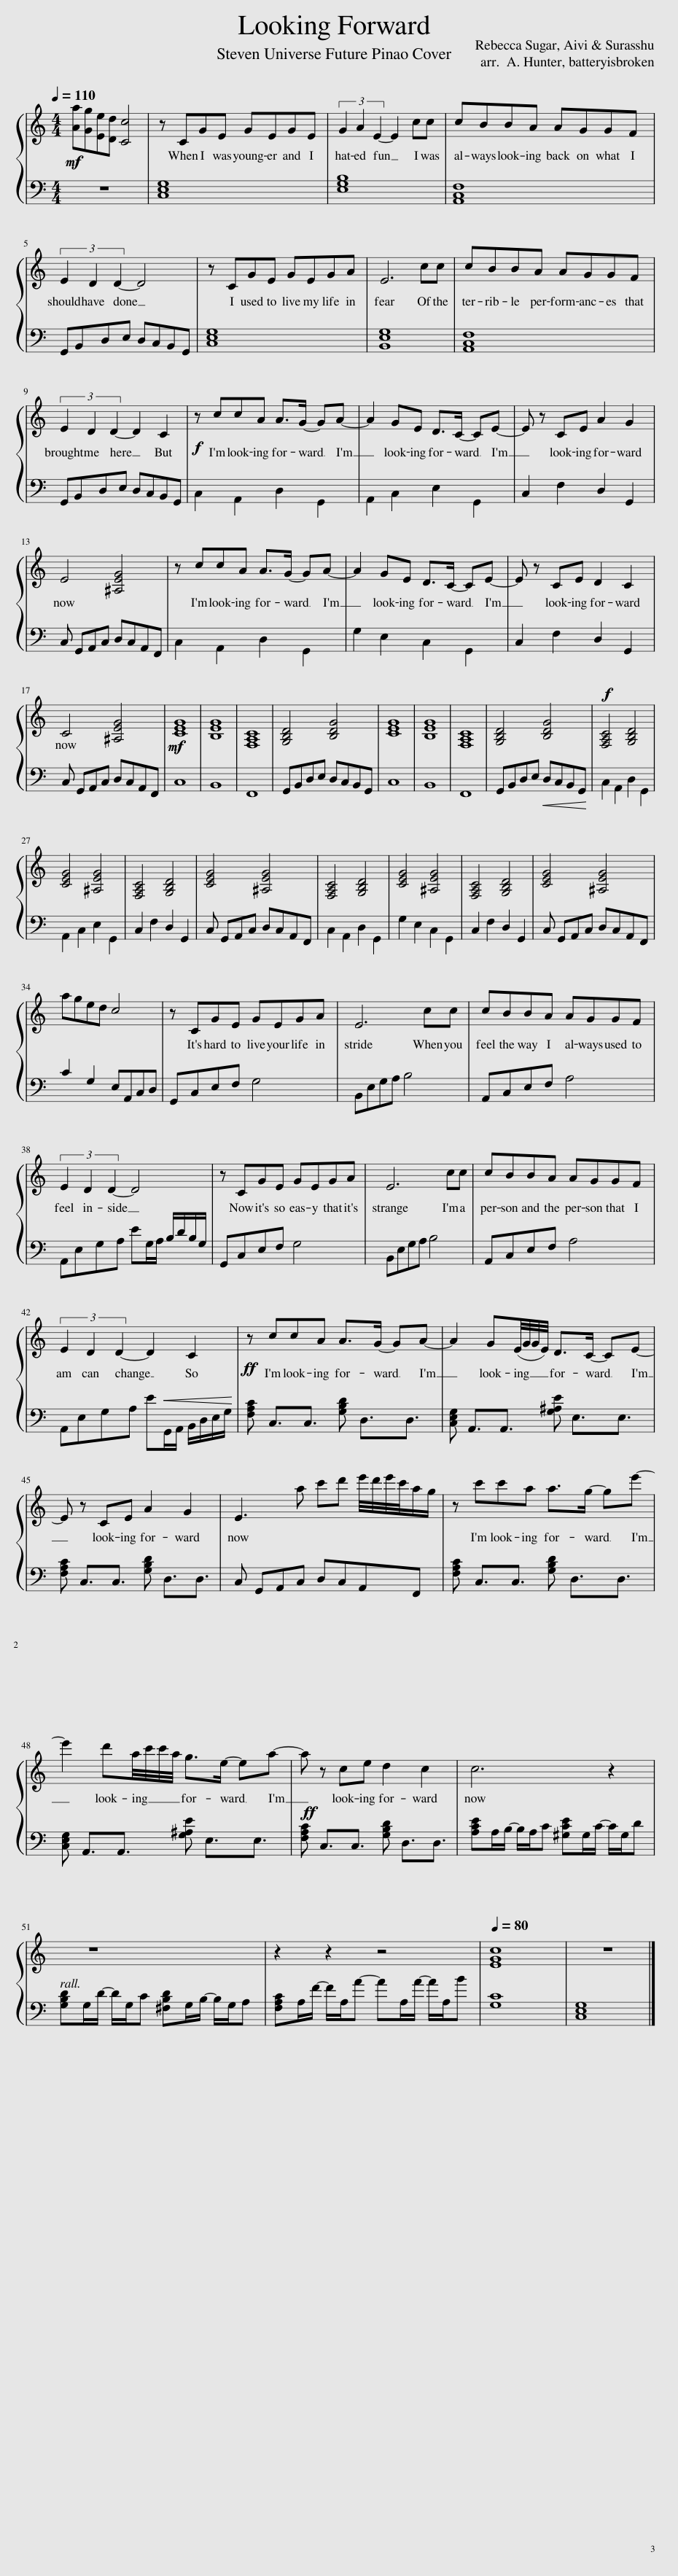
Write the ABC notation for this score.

X:1
%%score { 1 | 2 }
L:1/8
Q:1/4=110
M:4/4
I:linebreak $
K:C
V:1 treble
V:2 bass
V:1
!mf! [Aa][Gg][Ee][Dd] [Cc]4 | z CGE GEGE | (3G2 A2 E2- E2 cc | cBBA AGGF |$ (3E2 D2 D2- D4 | %5
 z CGE GEGA | E6 cc | cBBA AGGF |$ (3E2 D2 D2- D2 C2 |!f! z ccA A>G- GA- | %10
 A2 GE D>C- CE- | E z CE A2 G2 |$ E4 [^A,EG]4 | z ccA A>G- GA- | A2 GE D>C- CE- | %15
 E z CE D2 C2 |$ C4 [^A,EG]4 |!mf! [CEG]8 | [B,EG]8 | [F,A,C]8 | %20
 [G,B,D]4 [B,DG]4 | [CEG]8 | [B,EG]8 | [F,A,C]8 | [G,B,D]4 [B,DG]4 | %25
!f! [F,A,C]4 [G,B,D]4 |$ [CEG]4 [^A,EG]4 | [F,A,C]4 [G,B,D]4 | [CEG]4 [^A,EG]4 | [F,A,C]4 [G,B,D]4 | %30
 [CEG]4 [^A,EG]4 | [F,A,C]4 [G,B,D]4 | [CEG]4 [^A,EG]4 |$ aged c4 | z CGE GEGA | %35
 E6 cc | cBBA AGGF |$ (3E2 D2 D2- D4 | z CGE GEGA | E6 cc | %40
 cBBA AGGF |$ (3E2 D2 D2- D2 C2 |!ff! z ccA A>G- GA- | A2 G(E/4G/4G/4E/4) D>C- CE- |$ E z CE A2 G2 | %45
 E3 a c'd' e'/4d'/4e'/4c'/4a/g/ | z c'c'a a>g- ge'- |$ e'2 d'a/4c'/4c'/4a/4 g>e- ea- | a z ce d2 c2 | c6 z2 |$ %50
[Q:1/4=110] z8[Q:1/4=104][Q:1/4=102][Q:1/4=101][Q:1/4=100][Q:1/4=99][Q:1/4=97][Q:1/4=95][Q:1/4=94][Q:1/4=93][Q:1/4=92][Q:1/4=91] |[Q:1/4=90] z2[Q:1/4=87] z2[Q:1/4=84] z4[Q:1/4=88][Q:1/4=88][Q:1/4=86][Q:1/4=86][Q:1/4=83][Q:1/4=83][Q:1/4=82][Q:1/4=81][Q:1/4=81] |[Q:1/4=80] [EGc]8 | z8 |] %54
V:2
 z8 | [C,E,G,]8 | [E,G,B,]8 | [A,,C,F,]8 |$ G,,B,,D,E, D,C,B,,G,, | %5
 [C,E,G,]8 | [B,,E,G,]8 | [A,,C,F,]8 |$ G,,B,,D,E, D,C,B,,G,, | C,2 A,,2 D,2 G,,2 | %10
 A,,2 C,2 E,2 G,,2 | C,2 F,2 D,2 G,,2 |$ C, G,,A,,C, D,C,A,,F,, | C,2 A,,2 D,2 G,,2 | G,2 E,2 C,2 G,,2 | %15
 C,2 F,2 D,2 G,,2 |$ C, G,,A,,C, D,C,A,,F,, | C,8 | B,,8 | F,,8 | %20
 G,,B,,D,E, D,C,B,,G,, | C,8 | B,,8 | F,,8 | G,,B,,D,E,!<(! D,C,B,,G,,!<)! | %25
 C,2 A,,2 D,2 G,,2 |$ A,,2 C,2 E,2 G,,2 | C,2 F,2 D,2 G,,2 | C, G,,A,,C, D,C,A,,F,, | C,2 A,,2 D,2 G,,2 | %30
 G,2 E,2 C,2 G,,2 | C,2 F,2 D,2 G,,2 | C, G,,A,,C, D,C,A,,F,, |$ C2 G,2 E,A,,C,D, | G,,C,E,F, G,4 | %35
 B,,E,G,A, B,4 | A,,C,E,F, A,4 |$ A,,E,G,A, EG,/A,/ B,/D/B,/G,/ | G,,C,E,F, G,4 | B,,E,G,A, B,4 | %40
 A,,C,E,F, A,4 |$ A,,E,G,A, E!<(!G,,/A,,/ B,,/D,/E,/G,/!<)! | [F,A,C] C,3/2C,3/2 [G,B,D] D,3/2D,3/2 | [C,E,G,] A,,3/2A,,3/2 [G,^A,E] E,3/2E,3/2 |$ [F,A,C] C,3/2C,3/2 [G,B,D] D,3/2D,3/2 | %45
 C, G,,A,,C, D,C,A,,F,, | [F,A,C] C,3/2C,3/2 [G,B,D] D,3/2D,3/2 |$ [C,E,G,] A,,3/2A,,3/2 [G,^A,E] E,3/2E,3/2 |!ff! [F,A,C] C,3/2C,3/2 [G,B,D] D,3/2D,3/2 | [A,CE]A,/B,/- B,/A,/C [^G,CE]G,/C/- C/G,/D |$ %50
 [G,B,D]G,/D/- D/G,/C [^F,B,D]G,/B,/- B,/G,/A, | [F,A,C]A,/F/- F/A,/A- AA,/A/- A/A,/B | [G,C]8 | [C,E,G,]8 |] %54
